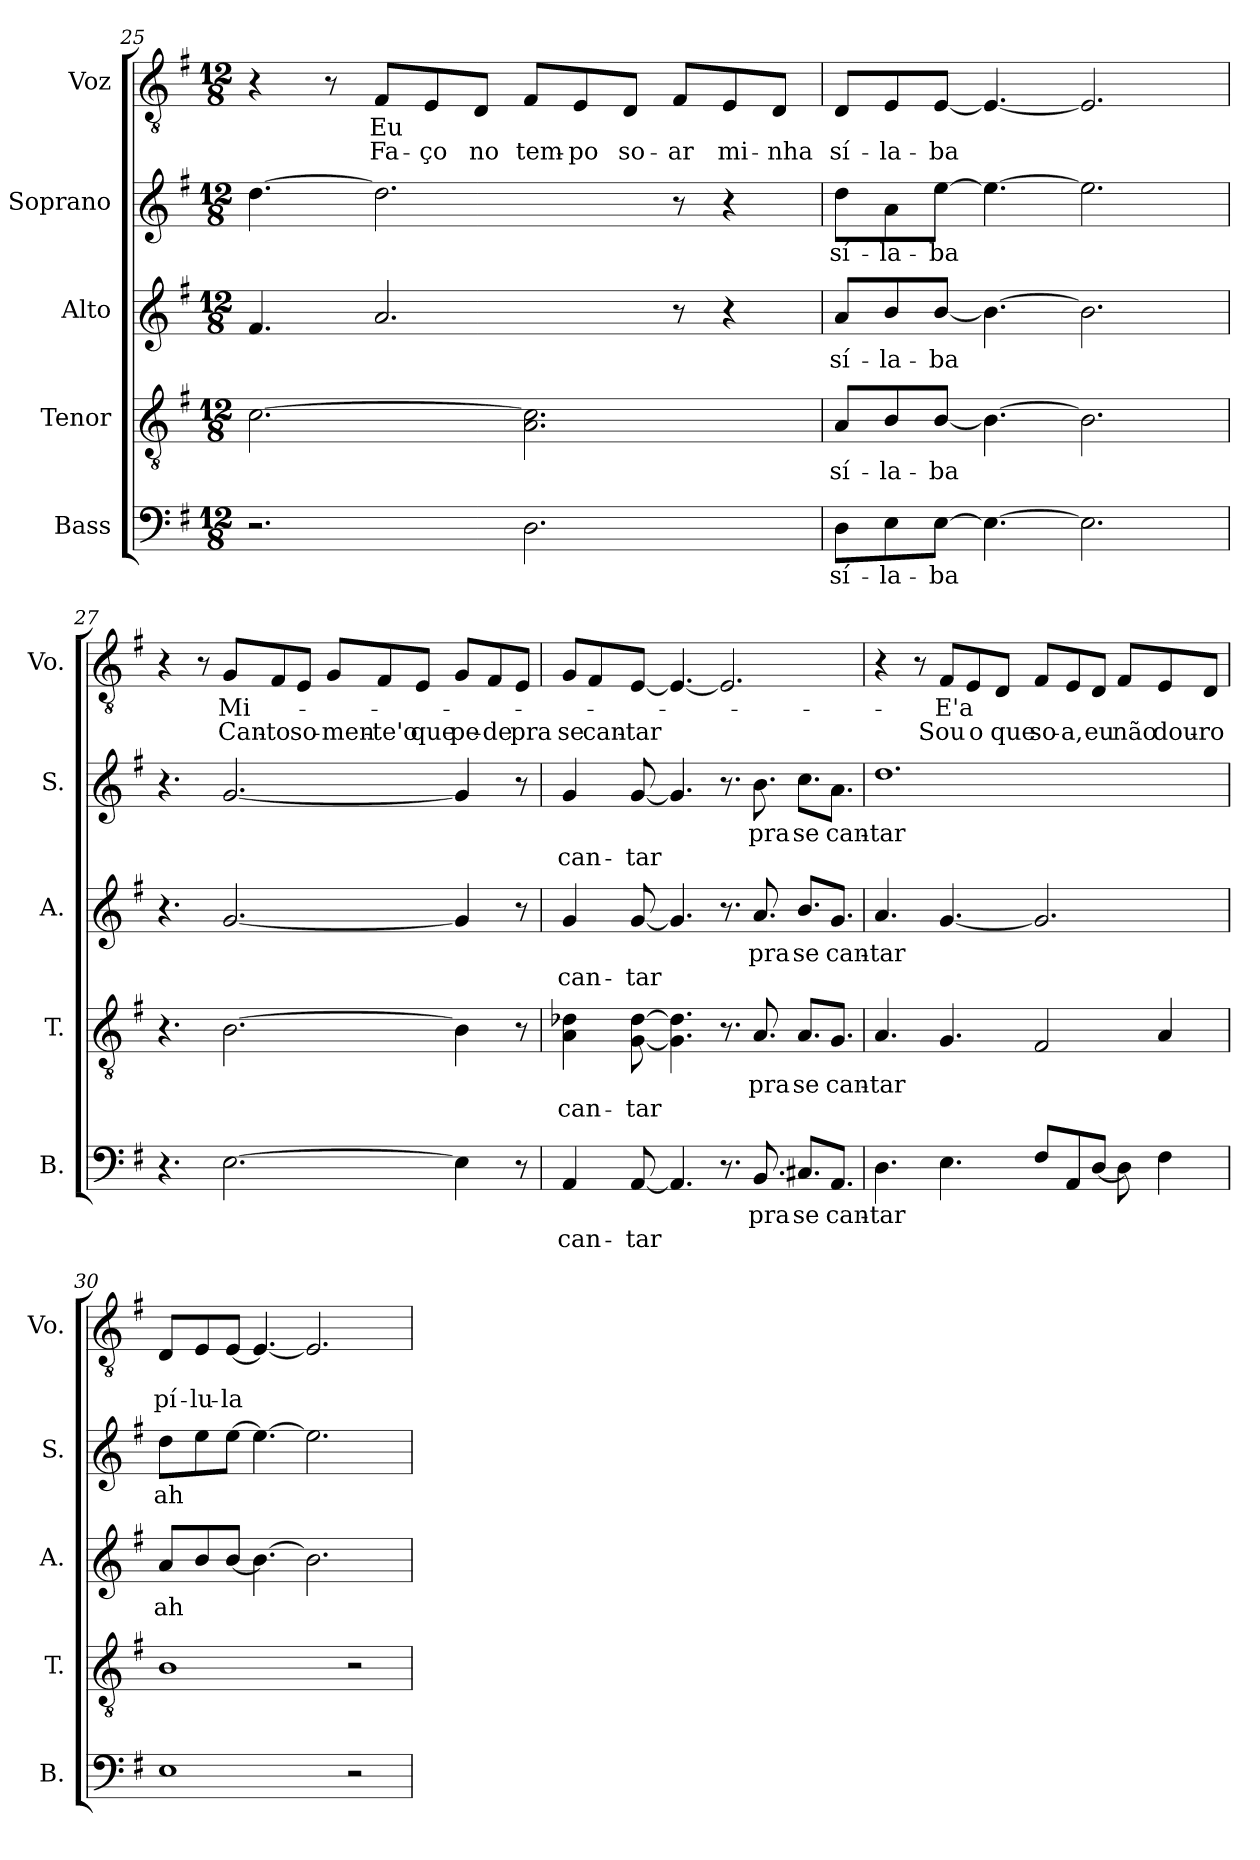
**kern	**text	**text	**kern	**text	**text	**kern	**text	**text	**kern	**text	**text	**kern	**text	**text
*part5	*part5	*part5	*part4	*part4	*part4	*part3	*part3	*part3	*part2	*part2	*part2	*part1	*part1	*part1
*staff5	*staff5	*staff5	*staff4	*staff4	*staff4	*staff3	*staff3	*staff3	*staff2	*staff2	*staff2	*staff1	*staff1	*staff1
*I"Bass	*	*	*I"Tenor	*	*	*I"Alto	*	*	*I"Soprano	*	*	*I"Voz	*	*
*I'B.	*	*	*I'T.	*	*	*I'A.	*	*	*I'S.	*	*	*I'Vo.	*	*
!!LO:PB:g=z
*clefF4	*	*	*clefGv2	*	*	*clefG2	*	*	*clefG2	*	*	*clefGv2	*	*
*k[f#]	*	*	*k[f#]	*	*	*k[f#]	*	*	*k[f#]	*	*	*k[f#]	*	*
*M12/8	*	*	*M12/8	*	*	*M12/8	*	*	*M12/8	*	*	*M12/8	*	*
=25	=25	=25	=25	=25	=25	=25	=25	=25	=25	=25	=25	=25	=25	=25
2.r	.	.	[2.c\	.	.	4.f#/	.	.	[4.dd\	.	.	4r	.	.
.	.	.	.	.	.	.	.	.	.	.	.	8r	.	.
!	!	!	!	!	!	!	!	!	!	!	!	!	!LO:LY:b	!LO:LY:b
.	.	.	.	.	.	2.a/	.	.	2.dd\]	.	.	8F#/L	Eu	Fa-
!	!	!	!	!	!	!	!	!	!	!	!	!	!	!LO:LY:b
.	.	.	.	.	.	.	.	.	.	.	.	8E/	.	-ço
!	!	!	!	!	!	!	!	!	!	!	!	!	!	!LO:LY:b
.	.	.	.	.	.	.	.	.	.	.	.	8D/J	.	no
!	!	!	!	!	!	!	!	!	!	!	!	!	!	!LO:LY:b
2.D\	.	.	2.A\ 2.c\]	.	.	.	.	.	.	.	.	8F#/L	.	tem-
!	!	!	!	!	!	!	!	!	!	!	!	!	!	!LO:LY:b
.	.	.	.	.	.	.	.	.	.	.	.	8E/	.	-po
!	!	!	!	!	!	!	!	!	!	!	!	!	!	!LO:LY:b
.	.	.	.	.	.	.	.	.	.	.	.	8D/J	.	so-
!	!	!	!	!	!	!	!	!	!	!	!	!	!	!LO:LY:b
.	.	.	.	.	.	8r	.	.	8r	.	.	8F#/L	.	-ar
!	!	!	!	!	!	!	!	!	!	!	!	!	!	!LO:LY:b
.	.	.	.	.	.	4r	.	.	4r	.	.	8E/	.	mi-
!	!	!	!	!	!	!	!	!	!	!	!	!	!	!LO:LY:b
.	.	.	.	.	.	.	.	.	.	.	.	8D/J	.	-nha
=26	=26	=26	=26	=26	=26	=26	=26	=26	=26	=26	=26	=26	=26	=26
!	!LO:LY:b	!	!	!LO:LY:b	!	!	!LO:LY:b	!	!	!LO:LY:b	!	!	!	!LO:LY:b
8D\L	sí-	.	8A/L	sí-	.	8a/L	sí-	.	8dd\L	sí-	.	8D/L	.	sí-
!	!LO:LY:b	!	!	!LO:LY:b	!	!	!LO:LY:b	!	!	!LO:LY:b	!	!	!	!LO:LY:b
8E\	-la-	.	8B/	-la-	.	8b/	-la-	.	8a\	-la-	.	8E/	.	-la-
!	!LO:LY:b	!	!	!LO:LY:b	!	!	!LO:LY:b	!	!	!LO:LY:b	!	!	!	!LO:LY:b
[8E\J	-ba	.	[8B/J	-ba	.	[8b/J	-ba	.	[8ee\J	-ba	.	[8E/J	.	-ba
4.E\_	.	.	4.B\_	.	.	4.b\_	.	.	4.ee\_	.	.	4.E/_	.	.
2.E\]	.	.	2.B\]	.	.	2.b\]	.	.	2.ee\]	.	.	2.E/]	.	.
=27	=27	=27	=27	=27	=27	=27	=27	=27	=27	=27	=27	=27	=27	=27
4.r	.	.	4.r	.	.	4.r	.	.	4.r	.	.	4r	.	.
.	.	.	.	.	.	.	.	.	.	.	.	8r	.	.
!	!	!	!	!	!	!	!	!	!	!	!	!	!LO:LY:b	!LO:LY:b
[2.E\	.	.	[2.B\	.	.	[2.g/	.	.	[2.g/	.	.	8G/L	Mi-	Can-
!	!	!	!	!	!	!	!	!	!	!	!	!	!	!LO:LY:b
.	.	.	.	.	.	.	.	.	.	.	.	8F#/	.	-to
!	!	!	!	!	!	!	!	!	!	!	!	!	!	!LO:LY:b
.	.	.	.	.	.	.	.	.	.	.	.	8E/J	.	so-
!	!	!	!	!	!	!	!	!	!	!	!	!	!	!LO:LY:b
.	.	.	.	.	.	.	.	.	.	.	.	8G/L	.	-men-
!	!	!	!	!	!	!	!	!	!	!	!	!	!	!LO:LY:b
.	.	.	.	.	.	.	.	.	.	.	.	8F#/	.	-te'o
!	!	!	!	!	!	!	!	!	!	!	!	!	!	!LO:LY:b
.	.	.	.	.	.	.	.	.	.	.	.	8E/J	.	que
!	!	!	!	!	!	!	!	!	!	!	!	!	!	!LO:LY:b
4E\]	.	.	4B\]	.	.	4g/]	.	.	4g/]	.	.	8G/L	.	pe-
!	!	!	!	!	!	!	!	!	!	!	!	!	!	!LO:LY:b
.	.	.	.	.	.	.	.	.	.	.	.	8F#/	.	-de
!	!	!	!	!	!	!	!	!	!	!	!	!	!	!LO:LY:b
8r	.	.	8r	.	.	8r	.	.	8r	.	.	8E/J	.	pra
!!LO:LB:g=z
=28	=28	=28	=28	=28	=28	=28	=28	=28	=28	=28	=28	=28	=28	=28
!	!	!LO:LY:b	!	!	!LO:LY:b	!	!	!LO:LY:b	!	!	!LO:LY:b	!	!	!LO:LY:b
4AA/	.	can-	4A\ 4d-X\	.	can-	4g/	.	can-	4g/	.	can-	8G/L	.	se
!	!	!	!	!	!	!	!	!	!	!	!	!	!	!LO:LY:b
.	.	.	.	.	.	.	.	.	.	.	.	8F#/	.	can-
!	!	!LO:LY:b	!	!	!LO:LY:b	!	!	!LO:LY:b	!	!	!LO:LY:b	!	!	!LO:LY:b
[8AA/	.	-tar	[8G\ [8d-\	.	-tar	[8g/	.	-tar	[8g/	.	-tar	[8E/J	.	-tar
4.AA/]	.	.	4.G\] 4.d-\]	.	.	4.g/]	.	.	4.g/]	.	.	4.E/_	.	.
8.r	.	.	8.r	.	.	8.r	.	.	8.r	.	.	2.E/]	.	.
!	!LO:LY:b	!	!	!LO:LY:b	!	!	!LO:LY:b	!	!	!LO:LY:b	!	!	!	!
8.BB/	pra	.	8.A/	pra	.	8.a/	pra	.	8.b\	pra	.	.	.	.
!	!LO:LY:b	!	!	!LO:LY:b	!	!	!LO:LY:b	!	!	!LO:LY:b	!	!	!	!
8.C#X/L	se	.	8.A/L	se	.	8.b/L	se	.	8.cc\L	se	.	.	.	.
!	!LO:LY:b	!	!	!LO:LY:b	!	!	!LO:LY:b	!	!	!LO:LY:b	!	!	!	!
8.AA/J	can-	.	8.G/J	can-	.	8.g/J	can-	.	8.a\J	can-	.	.	.	.
=29	=29	=29	=29	=29	=29	=29	=29	=29	=29	=29	=29	=29	=29	=29
!	!LO:LY:b	!	!	!LO:LY:b	!	!	!LO:LY:b	!	!	!LO:LY:b	!	!	!	!
4.D\	-tar	.	4.A/	-tar	.	4.a/	-tar	.	1.dd	-tar	.	4r	.	.
.	.	.	.	.	.	.	.	.	.	.	.	8r	.	.
!	!	!	!	!	!	!	!	!	!	!	!	!	!LO:LY:b	!LO:LY:b
4.E\	.	.	4.G/	.	.	[4.g/	.	.	.	.	.	8F#/L	E'a	Sou
!	!	!	!	!	!	!	!	!	!	!	!	!	!	!LO:LY:b
.	.	.	.	.	.	.	.	.	.	.	.	8E/	.	o
!	!	!	!	!	!	!	!	!	!	!	!	!	!	!LO:LY:b
.	.	.	.	.	.	.	.	.	.	.	.	8D/J	.	que
!	!	!	!	!	!	!	!	!	!	!	!	!	!	!LO:LY:b
8F#/L	.	.	2F#/	.	.	2.g/]	.	.	.	.	.	8F#/L	.	so-
!	!	!	!	!	!	!	!	!	!	!	!	!	!	!LO:LY:b
8AA/	.	.	.	.	.	.	.	.	.	.	.	8E/	.	-a,
!	!	!	!	!	!	!	!	!	!	!	!	!	!	!LO:LY:b
[8D/J	.	.	.	.	.	.	.	.	.	.	.	8D/J	.	eu
!	!	!	!	!	!	!	!	!	!	!	!	!	!	!LO:LY:b
8D\]	.	.	.	.	.	.	.	.	.	.	.	8F#/L	.	não
!	!	!	!	!	!	!	!	!	!	!	!	!	!	!LO:LY:b
4F#\	.	.	4A/	.	.	.	.	.	.	.	.	8E/	.	dou-
!	!	!	!	!	!	!	!	!	!	!	!	!	!	!LO:LY:b
.	.	.	.	.	.	.	.	.	.	.	.	8D/J	.	-ro
=30	=30	=30	=30	=30	=30	=30	=30	=30	=30	=30	=30	=30	=30	=30
!	!	!	!	!	!	!	!LO:LY:b	!	!	!LO:LY:b	!	!	!	!LO:LY:b
1E	.	.	1B	.	.	8a/L	ah	.	8dd\L	ah	.	8D/L	.	pí-
!	!	!	!	!	!	!	!	!	!	!	!	!	!	!LO:LY:b
.	.	.	.	.	.	8b/	.	.	8ee\	.	.	8E/	.	-lu-
!	!	!	!	!	!	!	!	!	!	!	!	!	!	!LO:LY:b
.	.	.	.	.	.	[8b/J	.	.	[8ee\J	.	.	[8E/J	.	-la
.	.	.	.	.	.	4.b\_	.	.	4.ee\_	.	.	4.E/_	.	.
.	.	.	.	.	.	2.b\]	.	.	2.ee\]	.	.	2.E/]	.	.
2r	.	.	2r	.	.	.	.	.	.	.	.	.	.	.
=	=	=	=	=	=	=	=	=	=	=	=	=	=	=
*-	*-	*-	*-	*-	*-	*-	*-	*-	*-	*-	*-	*-	*-	*-
